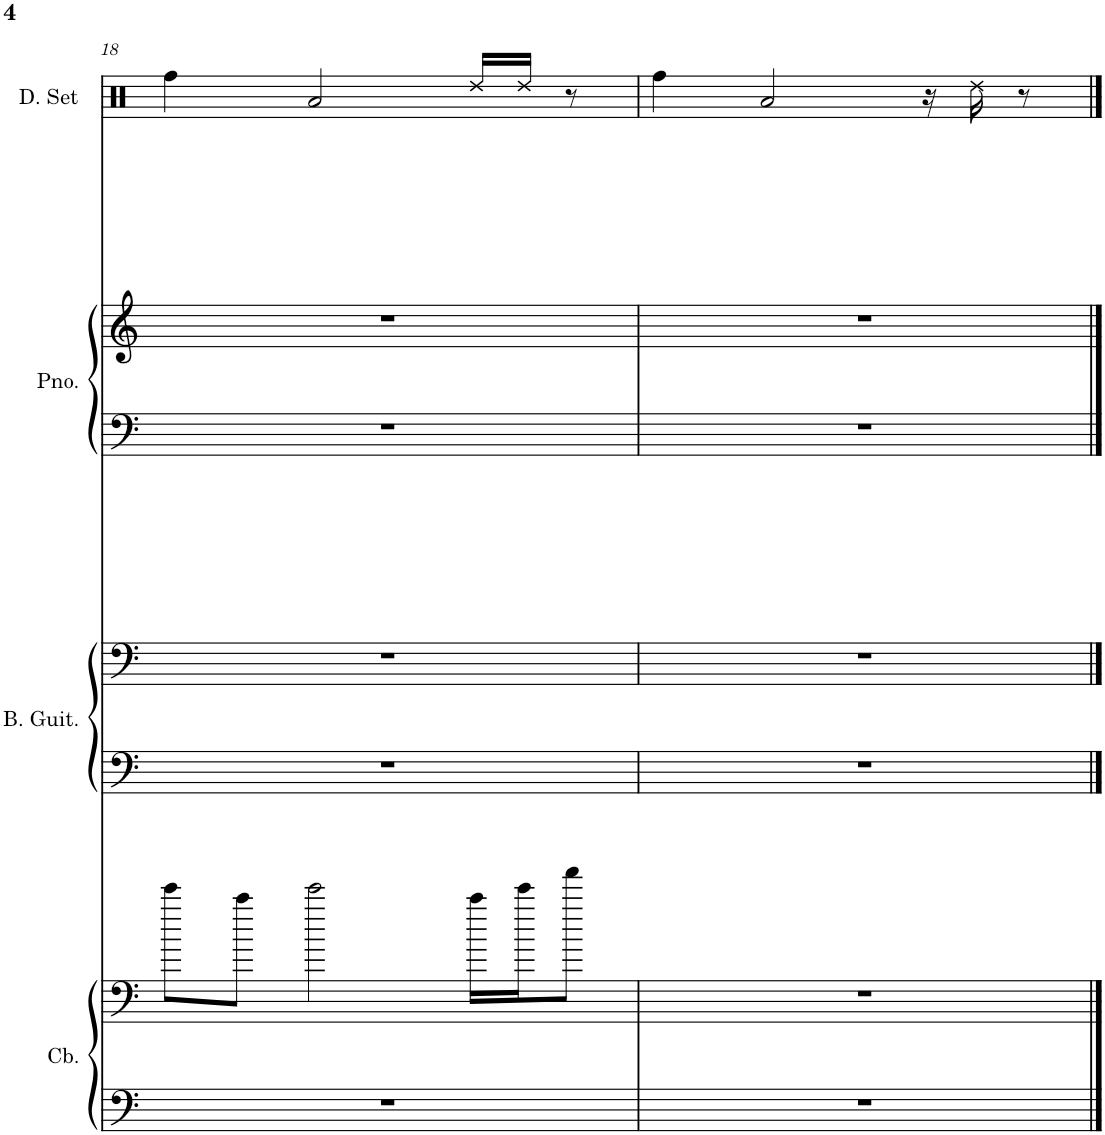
**kern	**kern	**kern	**kern	**kern	**kern	**kern
*part4	*part4	*part3	*part3	*part2	*part2	*part1
*staff7	*staff6	*staff5	*staff4	*staff3	*staff2	*staff1
*I"Contrabass	*	*I"Bass Guitar	*	*I"Piano	*	*I"Drumset
*I'Cb.	*	*I'B. Guit.	*	*I'Pno.	*	*I'D. Set
!!LO:PB:g=z
*clefF4	*clefF4	*clefF4	*clefF4	*clefF4	*clefG2	*clefX
*Trd7c12	*Trd7c12	*Trd7c12	*Trd7c12	*	*	*
*k[]	*k[]	*k[]	*k[]	*k[]	*k[]	*k[]
*M4/4	*M4/4	*M4/4	*M4/4	*M4/4	*M4/4	*M4/4
=18	=18	=18	=18	=18	=18	=18
1r	8eee\L	1r	1r	1r	1r	4Rff\
.	8ccc\J	.	.	.	.	.
.	2eee\	.	.	.	.	2Ra/
.	16ccc\LL	.	.	.	.	16Rdd/LL
.	16eee\J	.	.	.	.	16Rdd/JJ
.	8aaa\J	.	.	.	.	8r
=19	=19	=19	=19	=19	=19	=19
1r	1r	1r	1r	1r	1r	4Rff\
.	.	.	.	.	.	2Ra/
.	.	.	.	.	.	16r
.	.	.	.	.	.	16Rdd\
.	.	.	.	.	.	8r
==	==	==	==	==	==	==
*-	*-	*-	*-	*-	*-	*-
